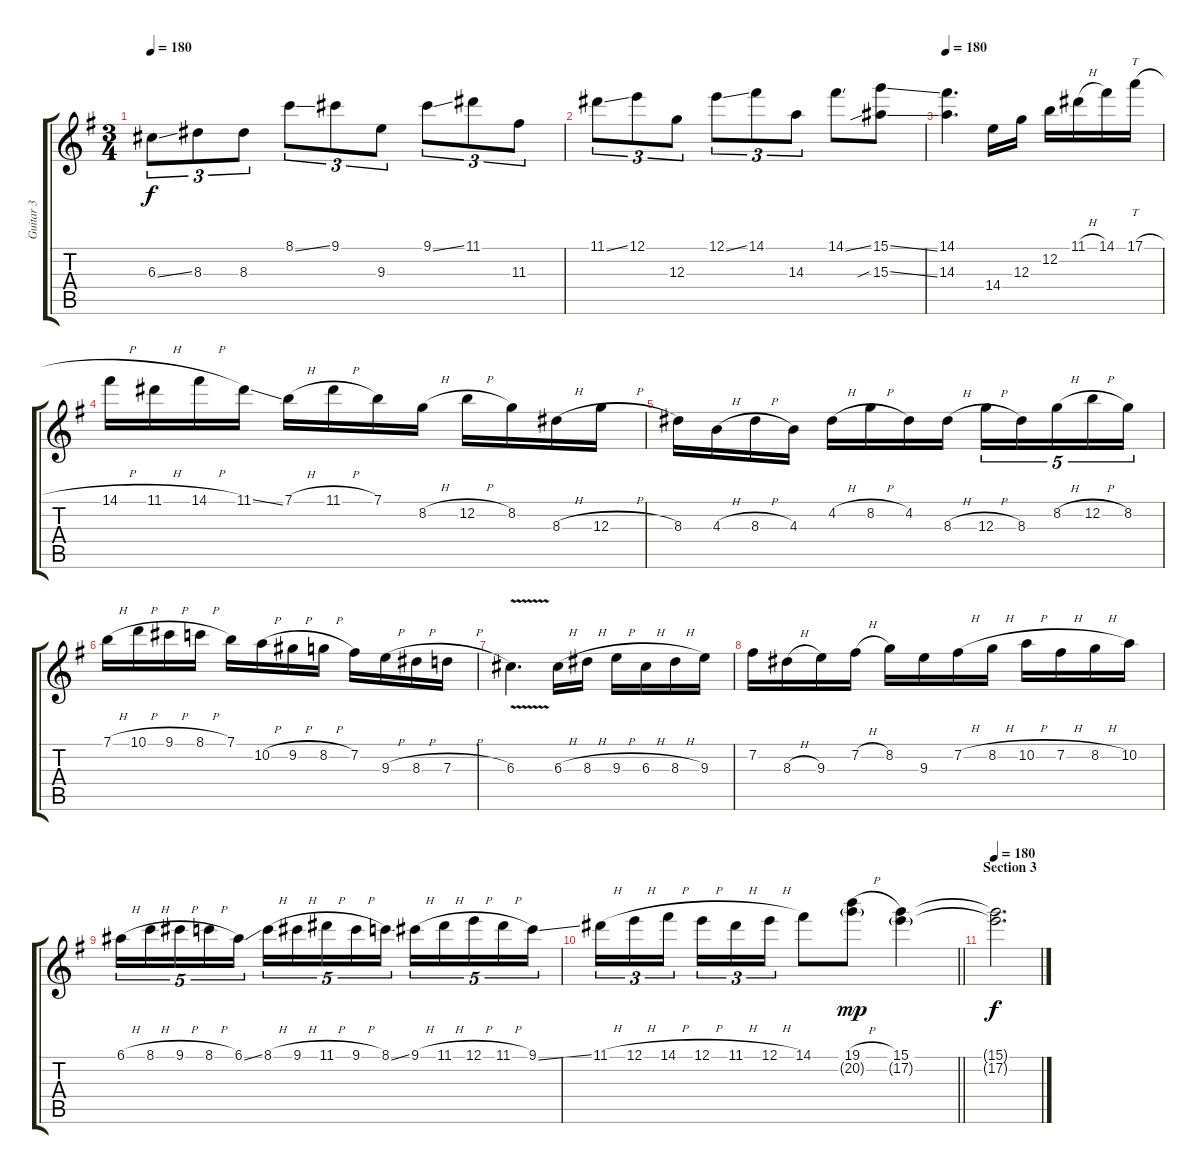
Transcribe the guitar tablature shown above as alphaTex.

\track ("Guitar 3" "Guitar 3") {instrument distortionguitar}
\staff {score tabs}
\tuning (E4 B3 G3 D3 A2 E2) {hide}
\ts (3 4)
\tempo 180
\clef g2
\ks eminor
6.3{ss}.8{tu (3 2) dy f} 8.3.8{tu (3 2)} 8.3.8{tu (3 2)} 8.1{ss}.8{tu (3 2)} 9.1.8{tu (3 2)} 9.3.8{tu (3 2)} 9.1{ss}.8{tu (3 2)} 11.1.8{tu (3 2)} 11.3.8{tu (3 2)} |
11.1{ss}.8{tu (3 2)} 12.1.8{tu (3 2)} 12.3.8{tu (3 2)} 12.1{ss}.8{tu (3 2)} 14.1.8{tu (3 2)} 14.3.8{tu (3 2)} 14.1{ss}.8 (15.1{ss} 15.3{sib ss}).8 |
\tempo 180
(14.1 14.3).4{d} 14.4.16 12.3.16 12.2.16 11.1{h}.16 14.1.16 17.1{h}.16{tt} |
14.1{h}.16 11.1{h}.16 14.1{h}.16 11.1{ss}.16 7.1{h}.16 11.1{h}.16 7.1.16 8.2{h}.16 12.2{h}.16 8.2.16 8.3{h}.16 12.3{h}.16 |
8.3.16 4.3{h}.16 8.3{h}.16 4.3.16 4.2{h}.16 8.2{h}.16 4.2.16 8.3{h}.16 12.3{h}.16{tu (5 4)} 8.3.16{tu (5 4)} 8.2{h}.16{tu (5 4)} 12.2{h}.16{tu (5 4)} 8.2.16{tu (5 4)} |
7.1{h}.16 10.1{h}.16 9.1{h}.16 8.1{h}.16 7.1.16 10.2{h}.16 9.2{h}.16 8.2{h}.16 7.2.16 9.3{h}.16 8.3{h}.16 7.3{h}.16 |
6.3{v}.4{d} 6.3{h}.16 8.3{h}.16 9.3{h}.16 6.3{h}.16 8.3{h}.16 9.3.16 |
7.2.16 8.3{h}.16 9.3.16 7.2{h}.16 8.2.16 9.3.16 7.2{h}.16 8.2{h}.16 10.2{h}.16 7.2{h}.16 8.2{h}.16 10.2.16 |
6.1{h}.16{tu (5 4)} 8.1{h}.16{tu (5 4)} 9.1{h}.16{tu (5 4)} 8.1{h}.16{tu (5 4)} 6.1{ss}.16{tu (5 4)} 8.1{h}.16{tu (5 4)} 9.1{h}.16{tu (5 4)} 11.1{h}.16{tu (5 4)} 9.1{h}.16{tu (5 4)} 8.1{ss}.16{tu (5 4)} 9.1{h}.16{tu (5 4)} 11.1{h}.16{tu (5 4)} 12.1{h}.16{tu (5 4)} 11.1{h}.16{tu (5 4)} 9.1{ss}.16{tu (5 4)} |
\barLineRight lightlight
11.1{h}.16{tu (3 2)} 12.1{h}.16{tu (3 2)} 14.1{h}.16{tu (3 2) beam splitsecondary} 12.1{h}.16{tu (3 2)} 11.1{h}.16{tu (3 2)} 12.1{h}.16{tu (3 2)} 14.1.8 (19.1{h} 20.2{g}).8{dy mp} (15.1 17.2{g}).4 |
\section ("" "Section 3")
\tempo 180
(15.1{t} 17.2{t}).2{d dy f}
